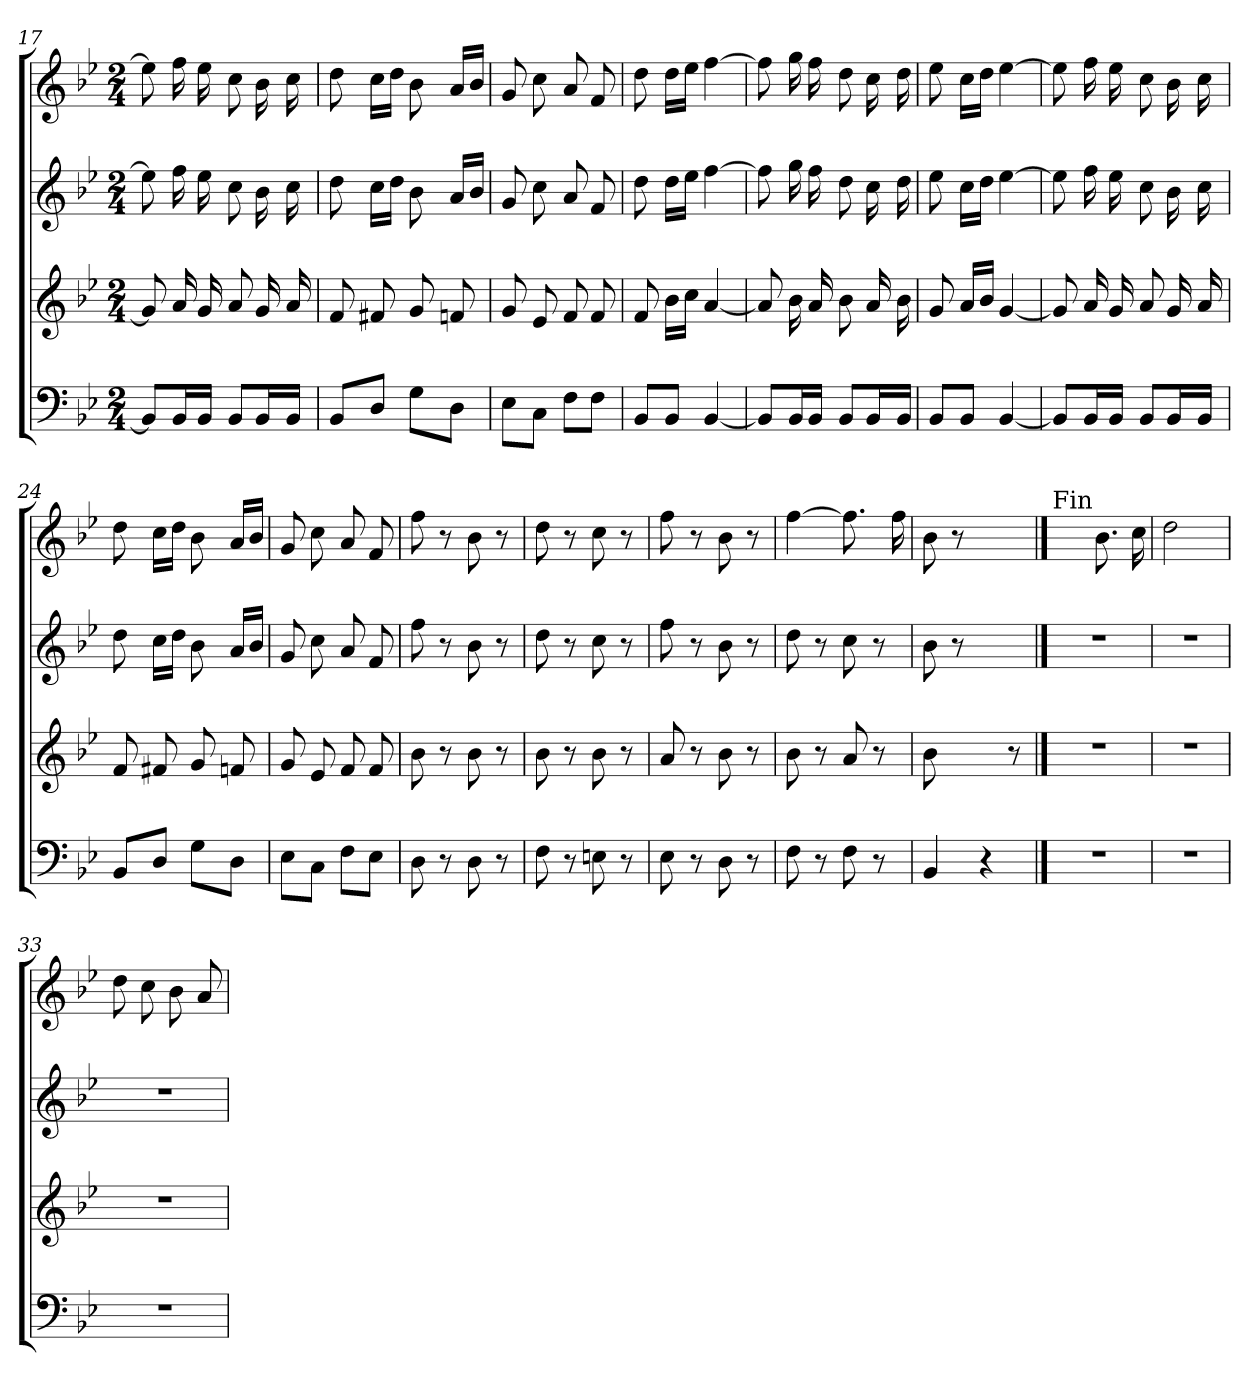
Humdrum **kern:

**kern	**kern	**kern	**kern
*part4	*part3	*part2	*part1
*staff4	*staff3	*staff2	*staff1
!!LO:LB:g=z
*clefF4	*clefG2	*clefG2	*clefG2
*k[b-e-]	*k[b-e-]	*k[b-e-]	*k[b-e-]
*B-:	*B-:	*B-:	*B-:
*M2/4	*M2/4	*M2/4	*M2/4
=17	=17	=17	=17
8BB-/L]	8g/]	8ee-\]	8ee-\]
16BB-/L	16a/	16ff\	16ff\
16BB-/JJ	16g/	16ee-\	16ee-\
8BB-/L	8a/	8cc\	8cc\
16BB-/L	16g/	16b-\	16b-\
16BB-/JJ	16a/	16cc\	16cc\
=18	=18	=18	=18
8BB-/L	8f/	8dd\	8dd\
8D/J	8f#X/	16cc\LL	16cc\LL
.	.	16dd\JJ	16dd\JJ
8G\L	8g/	8b-\	8b-\
8D\J	8fn/	16a/LL	16a/LL
.	.	16b-/JJ	16b-/JJ
=19	=19	=19	=19
8E-\L	8g/	8g/	8g/
8C\J	8e-/	8cc\	8cc\
8F\L	8f/	8a/	8a/
8F\J	8f/	8f/	8f/
=20	=20	=20	=20
8BB-/L	8f/	8dd\	8dd\
8BB-/J	16b-\LL	16dd\LL	16dd\LL
.	16cc\JJ	16ee-\JJ	16ee-\JJ
[4BB-/	[4a/	[4ff\	[4ff\
=21	=21	=21	=21
8BB-/L]	8a/]	8ff\]	8ff\]
16BB-/L	16b-\	16gg\	16gg\
16BB-/JJ	16a/	16ff\	16ff\
8BB-/L	8b-\	8dd\	8dd\
16BB-/L	16a/	16cc\	16cc\
16BB-/JJ	16b-\	16dd\	16dd\
=22	=22	=22	=22
8BB-/L	8g/	8ee-\	8ee-\
8BB-/J	16a/LL	16cc\LL	16cc\LL
.	16b-/JJ	16dd\JJ	16dd\JJ
[4BB-/	[4g/	[4ee-\	[4ee-\
!!LO:PB:g=z
=23	=23	=23	=23
8BB-/L]	8g/]	8ee-\]	8ee-\]
16BB-/L	16a/	16ff\	16ff\
16BB-/JJ	16g/	16ee-\	16ee-\
8BB-/L	8a/	8cc\	8cc\
16BB-/L	16g/	16b-\	16b-\
16BB-/JJ	16a/	16cc\	16cc\
=24	=24	=24	=24
8BB-/L	8f/	8dd\	8dd\
8D/J	8f#X/	16cc\LL	16cc\LL
.	.	16dd\JJ	16dd\JJ
8G\L	8g/	8b-\	8b-\
8D\J	8fn/	16a/LL	16a/LL
.	.	16b-/JJ	16b-/JJ
=25	=25	=25	=25
8E-\L	8g/	8g/	8g/
8C\J	8e-/	8cc\	8cc\
8F\L	8f/	8a/	8a/
8E-\J	8f/	8f/	8f/
=26	=26	=26	=26
8D\	8b-\	8ff\	8ff\
8r	8r	8r	8r
8D\	8b-\	8b-\	8b-\
8r	8r	8r	8r
=27	=27	=27	=27
8F\	8b-\	8dd\	8dd\
8r	8r	8r	8r
8En\	8b-\	8cc\	8cc\
8r	8r	8r	8r
=28	=28	=28	=28
8E-\	8a/	8ff\	8ff\
8r	8r	8r	8r
8D\	8b-\	8b-\	8b-\
8r	8r	8r	8r
=29	=29	=29	=29
8F\	8b-\	8dd\	[4ff\
8r	8r	8r	.
8F\	8a/	8cc\	8.ff\]
8r	8r	8r	.
.	.	.	16ff\
!!LO:LB:g=z
=30	=30	=30	=30
4BB-/	8b-\	8b-\	8b-\
.	8ryy	8r	8r
4r	8ryy	4ryy	4ryy
.	8r	.	.
==31	==31	==31	==31
!	!	!	!LO:TX:a:t=Fin
2r	2r	2r	4ryy
.	.	.	8.b-\
.	.	.	16cc\
=32	=32	=32	=32
2r	2r	2r	2dd\
=33	=33	=33	=33
2r	2r	2r	8dd\
.	.	.	8cc\
.	.	.	8b-\
.	.	.	8a/
=	=	=	=
*-	*-	*-	*-
